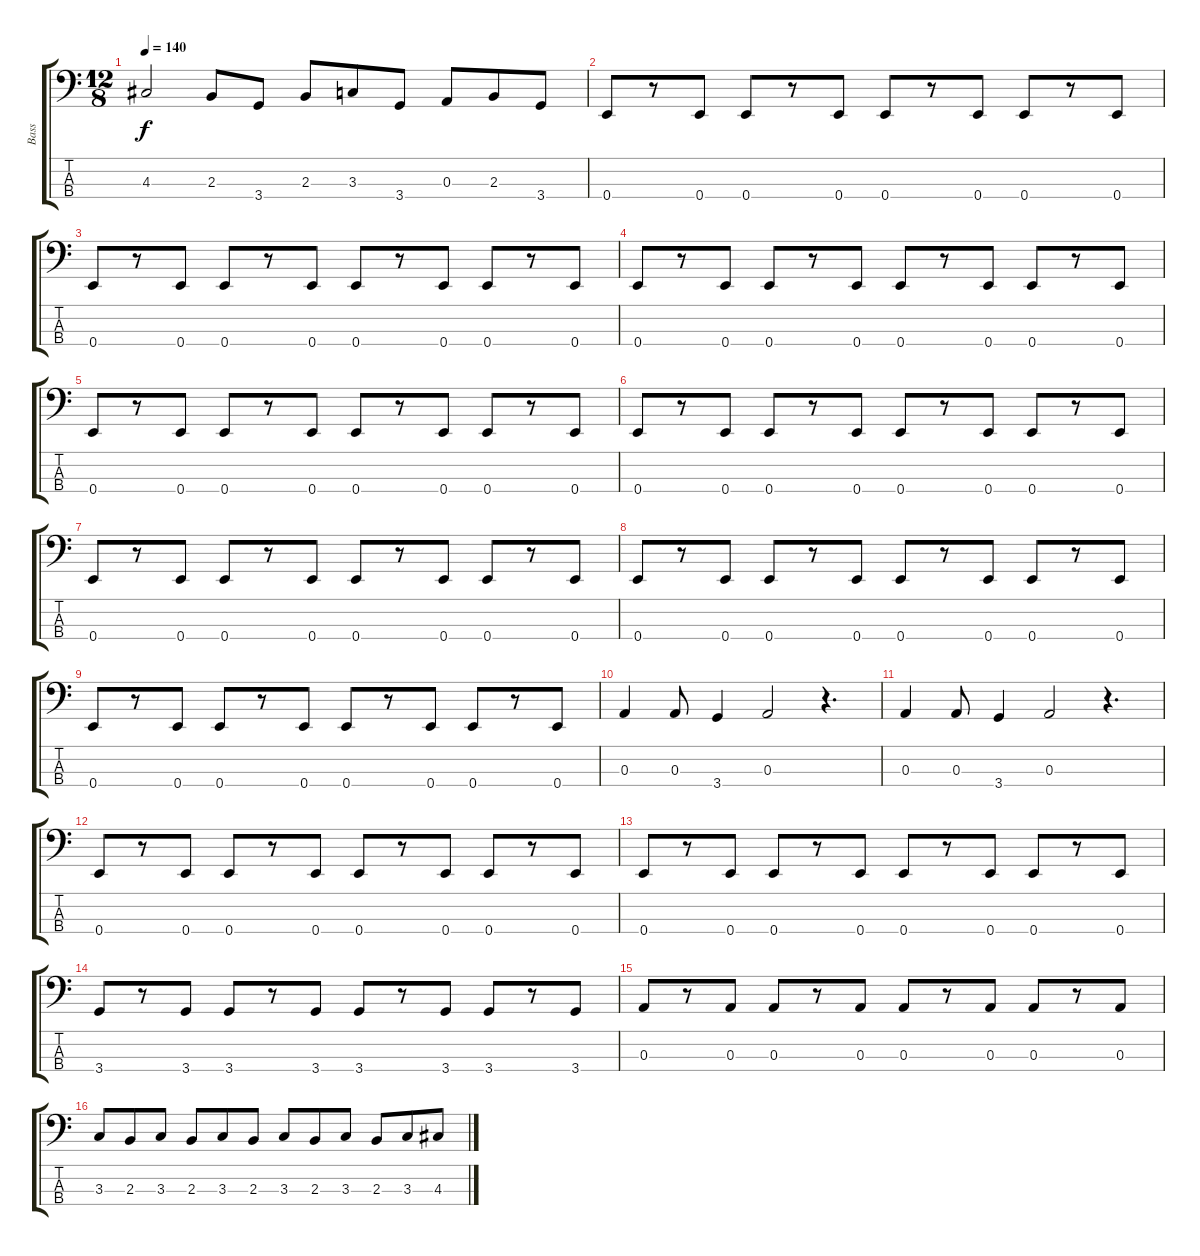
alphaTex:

\track ("Bass" "Bass") {instrument electricbasspick}
\staff {score tabs}
\tuning (G2 D2 A1 E1) {hide}
\ts (12 8)
\tempo 140
\clef f4
\ks c
4.3.2{dy f} 2.3.8 3.4.8 2.3.8 3.3.8 3.4.8 0.3.8 2.3.8 3.4.8 |
0.4.8 r.8 0.4.8 0.4.8 r.8 0.4.8 0.4.8 r.8 0.4.8 0.4.8 r.8 0.4.8 |
0.4.8 r.8 0.4.8 0.4.8 r.8 0.4.8 0.4.8 r.8 0.4.8 0.4.8 r.8 0.4.8 |
0.4.8 r.8 0.4.8 0.4.8 r.8 0.4.8 0.4.8 r.8 0.4.8 0.4.8 r.8 0.4.8 |
0.4.8 r.8 0.4.8 0.4.8 r.8 0.4.8 0.4.8 r.8 0.4.8 0.4.8 r.8 0.4.8 |
0.4.8 r.8 0.4.8 0.4.8 r.8 0.4.8 0.4.8 r.8 0.4.8 0.4.8 r.8 0.4.8 |
0.4.8 r.8 0.4.8 0.4.8 r.8 0.4.8 0.4.8 r.8 0.4.8 0.4.8 r.8 0.4.8 |
0.4.8 r.8 0.4.8 0.4.8 r.8 0.4.8 0.4.8 r.8 0.4.8 0.4.8 r.8 0.4.8 |
0.4.8 r.8 0.4.8 0.4.8 r.8 0.4.8 0.4.8 r.8 0.4.8 0.4.8 r.8 0.4.8 |
0.3.4 0.3.8 3.4.4 0.3.2 r.4{d} |
0.3.4 0.3.8 3.4.4 0.3.2 r.4{d} |
0.4.8 r.8 0.4.8 0.4.8 r.8 0.4.8 0.4.8 r.8 0.4.8 0.4.8 r.8 0.4.8 |
0.4.8 r.8 0.4.8 0.4.8 r.8 0.4.8 0.4.8 r.8 0.4.8 0.4.8 r.8 0.4.8 |
3.4.8 r.8 3.4.8 3.4.8 r.8 3.4.8 3.4.8 r.8 3.4.8 3.4.8 r.8 3.4.8 |
0.3.8 r.8 0.3.8 0.3.8 r.8 0.3.8 0.3.8 r.8 0.3.8 0.3.8 r.8 0.3.8 |
3.3.8 2.3.8 3.3.8 2.3.8 3.3.8 2.3.8 3.3.8 2.3.8 3.3.8 2.3.8 3.3.8 4.3.8
